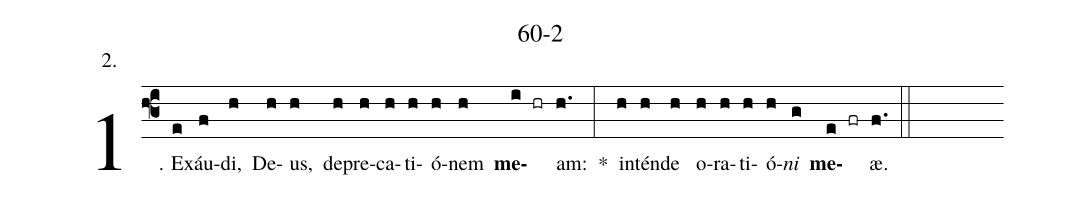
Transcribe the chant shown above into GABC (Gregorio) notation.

name: 60-2;
annotation: 2.;
%%
(f3)1. Ex(e)áu(f)di,(h) De(h)us,(h) de(h)pre(h)ca(h)ti(h)ó(h)nem(h) <b>me</b>(i hr)am:(h.) *(:) in(h)tén(h)de(h) o(h)ra(h)ti(h)ó(h)<i>ni</i>(g) <b>me</b>(e fr)æ.(f.) (::)
